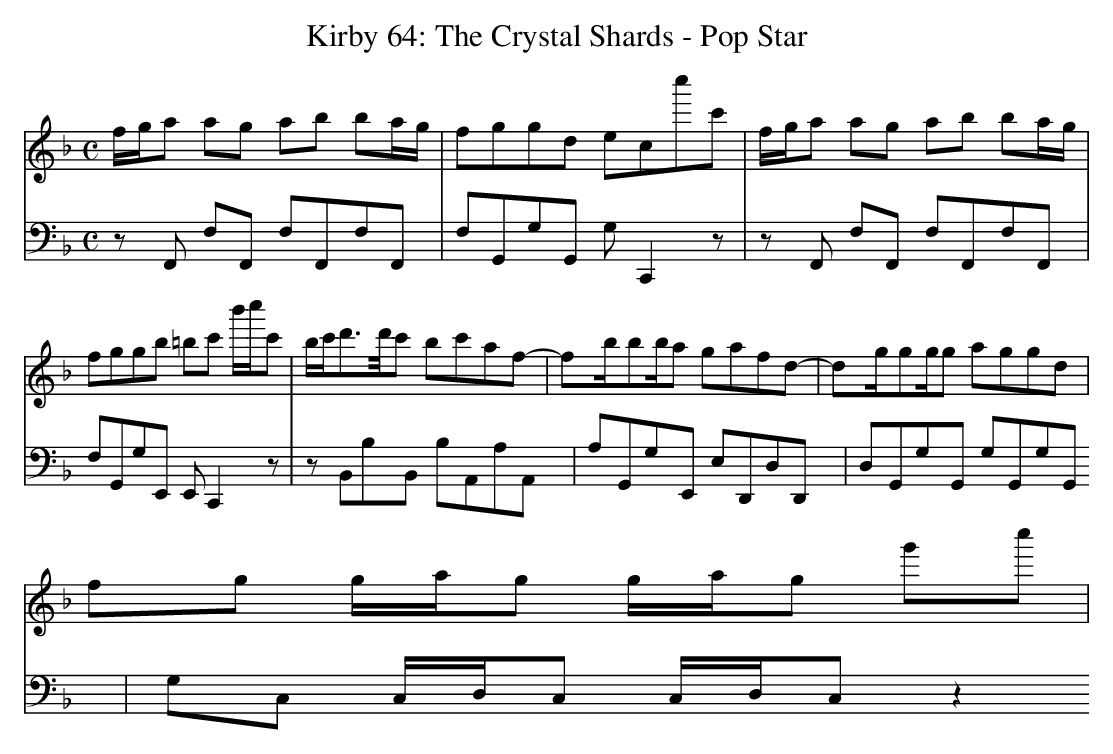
X:1
T:Kirby 64: The Crystal Shards - Pop Star
M:C
L:1/16
V:T treble
V:B bass
K:F
[V:T] fga2           a2g2    a2b2     b2ag           | f2g2g2d2       e2c2c''2c'2                | fga2           a2g2 a2b2 b2ag              |
[V:B] z2             F,,2    F,2F,,2  F,2F,,2F,2F,,2 | F,2G,,2G,2G,,2 G,2 C,,4 z2                | z2             F,,2 F,2F,,2 F,2F,,2F,2F,,2 |
[V:T] f2g2g2b2       =b2c'2  b'c''c'2                | bc'd'2>d'c'2   b2c'2a2f2-                 | f2bb2ba2       g2a2f2d2-                   | d2gg2gg2       a2g2g2d2       |
[V:B] F,2G,,2G,2E,,2 E,,2    C,,4     z2             | z2             B,,2B,2B,,2 B,2A,,2A,2A,,2 | A,2G,,2G,2E,,2 E,2D,,2D,2D,,2              | D,2G,,2G,2G,,2 G,2G,,2G,2G,,2 |
[V:T] f2g2           gag2    gag2     g'2c''2        |
[V:B] G,2C,2         C,D,C,2 C,D,C,2  z4             |
